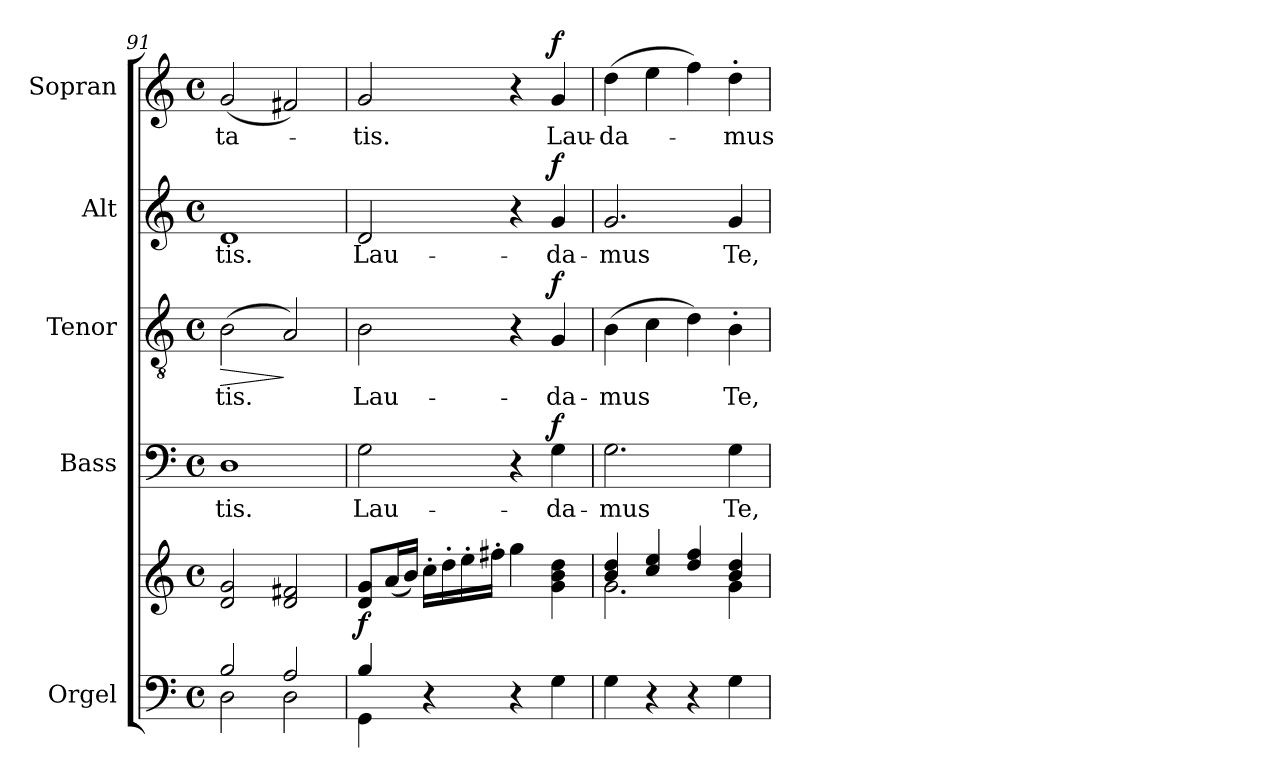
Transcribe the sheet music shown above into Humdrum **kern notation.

**kern	**kern	**dynam	**kern	**text	**dynam	**kern	**text	**dynam	**kern	**text	**dynam	**kern	**text	**dynam
*part5	*part5	*part5	*part4	*part4	*part4	*part3	*part3	*part3	*part2	*part2	*part2	*part1	*part1	*part1
*staff6	*staff5	*staff5/6	*staff4	*staff4	*staff4	*staff3	*staff3	*staff3	*staff2	*staff2	*staff2	*staff1	*staff1	*staff1
*I"Orgel	*	*	*I"Bass	*	*	*I"Tenor	*	*	*I"Alt	*	*	*I"Sopran	*	*
*I'Org.	*	*	*I'B.	*	*	*I'T.	*	*	*I'A.	*	*	*I'S.	*	*
*clefF4	*clefG2	*	*clefF4	*	*	*clefGv2	*	*	*clefG2	*	*	*clefG2	*	*
*k[]	*k[]	*	*k[]	*	*	*k[]	*	*	*k[]	*	*	*k[]	*	*
*C:	*C:	*	*C:	*	*	*C:	*	*	*C:	*	*	*C:	*	*
*M4/4	*M4/4	*	*M4/4	*	*	*M4/4	*	*	*M4/4	*	*	*M4/4	*	*
*met(c)	*met(c)	*	*met(c)	*	*	*met(c)	*	*	*met(c)	*	*	*met(c)	*	*
=91	=91	=91	=91	=91	=91	=91	=91	=91	=91	=91	=91	=91	=91	=91
*^	*	*	*	*	*	*	*	*	*	*	*	*	*	*
!	!	!	!	!	!LO:LY:b	!	!	!LO:LY:b	!LO:HP:b	!	!LO:LY:b	!	!	!LO:LY:b	!
2B/	2D\	2d/ 2g/	.	1D	-tis.	.	(>2B\	-tis.	>	1d	-tis.	.	(<2g/	-ta-	.
2A/	2D\	2d/ 2f#X/	.	.	.	.	2A/)	.	]	.	.	.	2f#X/)	.	.
=92	=92	=92	=92	=92	=92	=92	=92	=92	=92	=92	=92	=92	=92	=92	=92
!	!	!	!LO:DY:b	!	!LO:LY:b	!	!	!LO:LY:b	!	!	!LO:LY:b	!	!	!LO:LY:b	!
4B/	4GG\	8d/ 8g/L	f	2G\	Lau-	.	2B\	Lau-	.	2d/	Lau-	.	2g/	-tis.	.
.	.	(<16a/L	.	.	.	.	.	.	.	.	.	.	.	.	.
.	.	16b/JJ)	.	.	.	.	.	.	.	.	.	.	.	.	.
2.ryy	4r	16cc'>\LL	.	.	.	.	.	.	.	.	.	.	.	.	.
.	.	16dd'>\	.	.	.	.	.	.	.	.	.	.	.	.	.
.	.	16ee'>\	.	.	.	.	.	.	.	.	.	.	.	.	.
.	.	16ff#X'>\JJ	.	.	.	.	.	.	.	.	.	.	.	.	.
.	4r	4gg\	.	4r	.	.	4r	.	.	4r	.	.	4r	.	.
!	!	!	!	!	!LO:LY:b	!LO:DY:a	!	!LO:LY:b	!LO:DY:a	!	!LO:LY:b	!LO:DY:a	!	!LO:LY:b	!LO:DY:a
.	4G\	4g\ 4b\ 4dd\	.	4G\	-da-	f	4G/	-da-	f	4g/	-da-	f	4g/	Lau-	f
!!LO:LB:g=z
=93	=93	=93	=93	=93	=93	=93	=93	=93	=93	=93	=93	=93	=93	=93	=93
*	*	*^	*	*	*	*	*	*	*	*	*	*	*	*	*
!	!	!	!	!	!	!LO:LY:b	!	!	!LO:LY:b	!	!	!LO:LY:b	!	!	!LO:LY:b	!
*v	*v	*	*	*	*	*	*	*	*	*	*	*	*	*	*	*
4G\	4b/ 4dd/	2.g\	.	2.G\	-mus	.	(>4B\	-mus	.	2.g/	-mus	.	(>4dd\	-da-	.
4r	4cc/ 4ee/	.	.	.	.	.	4c\	.	.	.	.	.	4ee\	.	.
4r	4dd/ 4ff/	.	.	.	.	.	4d\)	.	.	.	.	.	4ff\)	.	.
!	!	!	!	!	!LO:LY:b	!	!	!LO:LY:b	!	!	!LO:LY:b	!	!	!LO:LY:b	!
4G\	4b/ 4dd/	4g\	.	4G\	Te,	.	4B'>\	Te,	.	4g/	Te,	.	4dd'>\	-mus	.
*	*v	*v	*	*	*	*	*	*	*	*	*	*	*	*	*
=	=	=	=	=	=	=	=	=	=	=	=	=	=	=
*-	*-	*-	*-	*-	*-	*-	*-	*-	*-	*-	*-	*-	*-	*-
